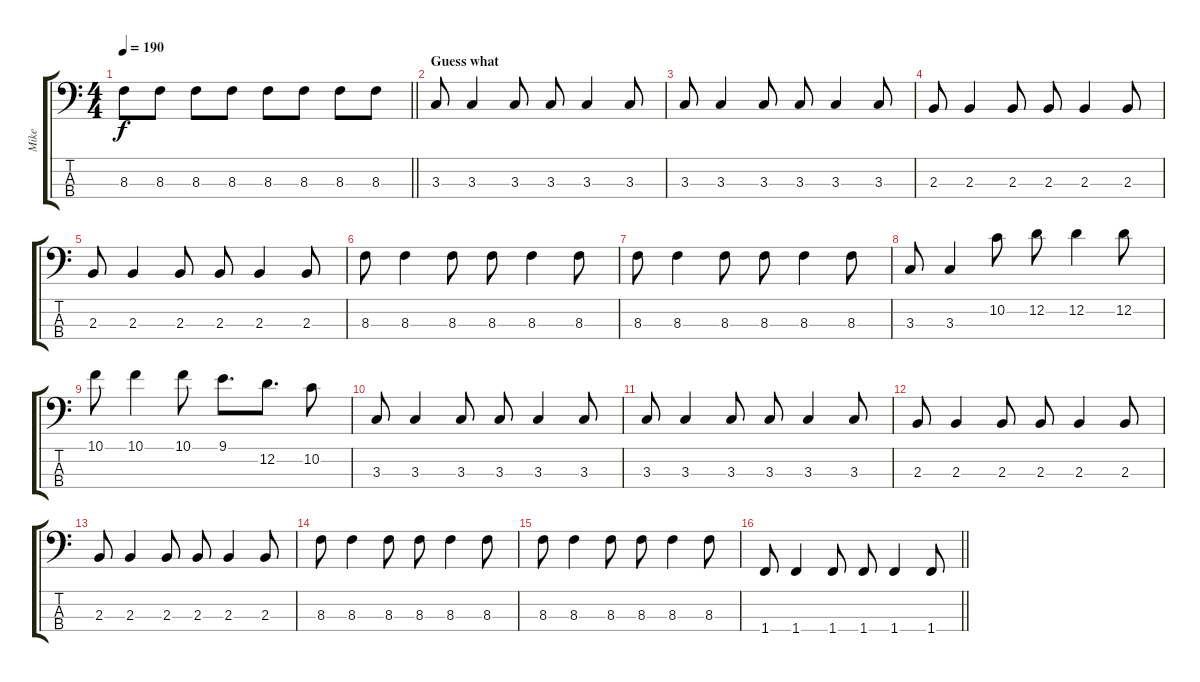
\track ("Mike" "Mike") {instrument electricbasspick}
\staff {score tabs}
\tuning (G2 D2 A1 E1) {hide}
\ts (4 4)
\tempo 190
\clef f4
\barLineRight lightlight
\ks c
8.3.8{dy f} 8.3.8 8.3.8 8.3.8 8.3.8 8.3.8 8.3.8 8.3.8 |
\section ("" "Guess what")
3.3.8 3.3.4 3.3.8 3.3.8 3.3.4 3.3.8 |
3.3.8 3.3.4 3.3.8 3.3.8 3.3.4 3.3.8 |
2.3.8 2.3.4 2.3.8 2.3.8 2.3.4 2.3.8 |
2.3.8 2.3.4 2.3.8 2.3.8 2.3.4 2.3.8 |
8.3.8 8.3.4 8.3.8 8.3.8 8.3.4 8.3.8 |
8.3.8 8.3.4 8.3.8 8.3.8 8.3.4 8.3.8 |
3.3.8 3.3.4 10.2.8 12.2.8 12.2.4 12.2.8 |
10.1.8 10.1.4 10.1.8 9.1.8{d} 12.2.8{d} 10.2.8 |
3.3.8 3.3.4 3.3.8 3.3.8 3.3.4 3.3.8 |
3.3.8 3.3.4 3.3.8 3.3.8 3.3.4 3.3.8 |
2.3.8 2.3.4 2.3.8 2.3.8 2.3.4 2.3.8 |
2.3.8 2.3.4 2.3.8 2.3.8 2.3.4 2.3.8 |
8.3.8 8.3.4 8.3.8 8.3.8 8.3.4 8.3.8 |
8.3.8 8.3.4 8.3.8 8.3.8 8.3.4 8.3.8 |
\barLineRight lightlight
1.4.8 1.4.4 1.4.8 1.4.8 1.4.4 1.4.8
